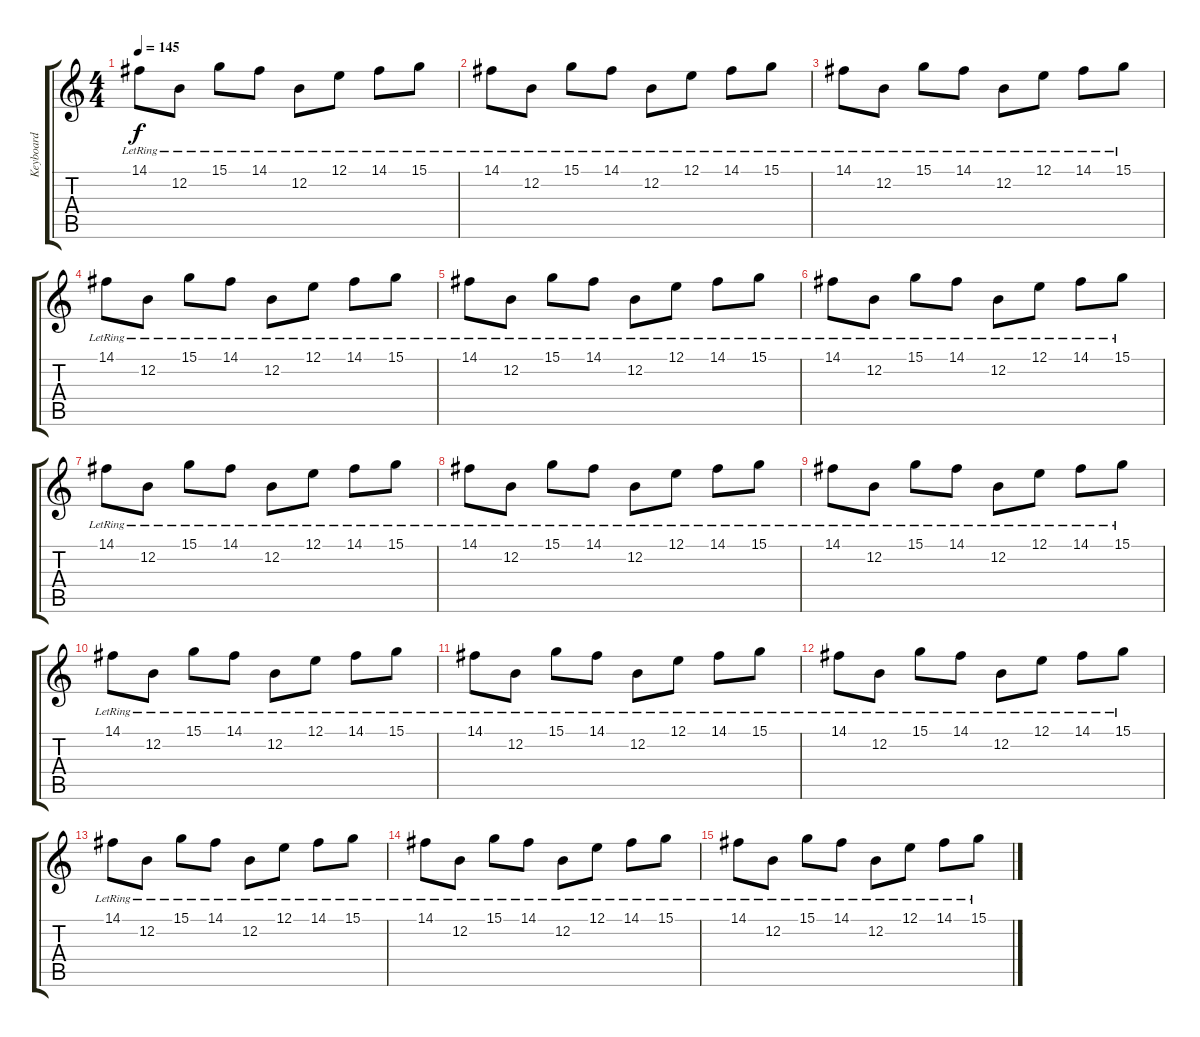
\track ("Keyboard" "Keyboard") {instrument brightacousticpiano}
\staff {score tabs}
\tuning (E4 B3 G3 D3 A2 E2) {hide}
\ts (4 4)
\tempo 145
\clef g2
\ks c
14.1{lr}.8{dy f instrument brightacousticpiano} 12.2{lr}.8 15.1{lr}.8 14.1{lr}.8 12.2{lr}.8 12.1{lr}.8 14.1{lr}.8 15.1{lr}.8 |
14.1{lr}.8 12.2{lr}.8 15.1{lr}.8 14.1{lr}.8 12.2{lr}.8 12.1{lr}.8 14.1{lr}.8 15.1{lr}.8 |
14.1{lr}.8 12.2{lr}.8 15.1{lr}.8 14.1{lr}.8 12.2{lr}.8 12.1{lr}.8 14.1{lr}.8 15.1{lr}.8 |
14.1{lr}.8 12.2{lr}.8 15.1{lr}.8 14.1{lr}.8 12.2{lr}.8 12.1{lr}.8 14.1{lr}.8 15.1{lr}.8 |
14.1{lr}.8 12.2{lr}.8 15.1{lr}.8 14.1{lr}.8 12.2{lr}.8 12.1{lr}.8 14.1{lr}.8 15.1{lr}.8 |
14.1{lr}.8 12.2{lr}.8 15.1{lr}.8 14.1{lr}.8 12.2{lr}.8 12.1{lr}.8 14.1{lr}.8 15.1{lr}.8 |
14.1{lr}.8 12.2{lr}.8 15.1{lr}.8 14.1{lr}.8 12.2{lr}.8 12.1{lr}.8 14.1{lr}.8 15.1{lr}.8 |
14.1{lr}.8 12.2{lr}.8 15.1{lr}.8 14.1{lr}.8 12.2{lr}.8 12.1{lr}.8 14.1{lr}.8 15.1{lr}.8 |
14.1{lr}.8 12.2{lr}.8 15.1{lr}.8 14.1{lr}.8 12.2{lr}.8 12.1{lr}.8 14.1{lr}.8 15.1{lr}.8 |
14.1{lr}.8 12.2{lr}.8 15.1{lr}.8 14.1{lr}.8 12.2{lr}.8 12.1{lr}.8 14.1{lr}.8 15.1{lr}.8 |
14.1{lr}.8 12.2{lr}.8 15.1{lr}.8 14.1{lr}.8 12.2{lr}.8 12.1{lr}.8 14.1{lr}.8 15.1{lr}.8 |
14.1{lr}.8 12.2{lr}.8 15.1{lr}.8 14.1{lr}.8 12.2{lr}.8 12.1{lr}.8 14.1{lr}.8 15.1{lr}.8 |
14.1{lr}.8 12.2{lr}.8 15.1{lr}.8 14.1{lr}.8 12.2{lr}.8 12.1{lr}.8 14.1{lr}.8 15.1{lr}.8 |
14.1{lr}.8 12.2{lr}.8 15.1{lr}.8 14.1{lr}.8 12.2{lr}.8 12.1{lr}.8 14.1{lr}.8 15.1{lr}.8 |
14.1{lr}.8 12.2{lr}.8 15.1{lr}.8 14.1{lr}.8 12.2{lr}.8 12.1{lr}.8 14.1{lr}.8 15.1{lr}.8
